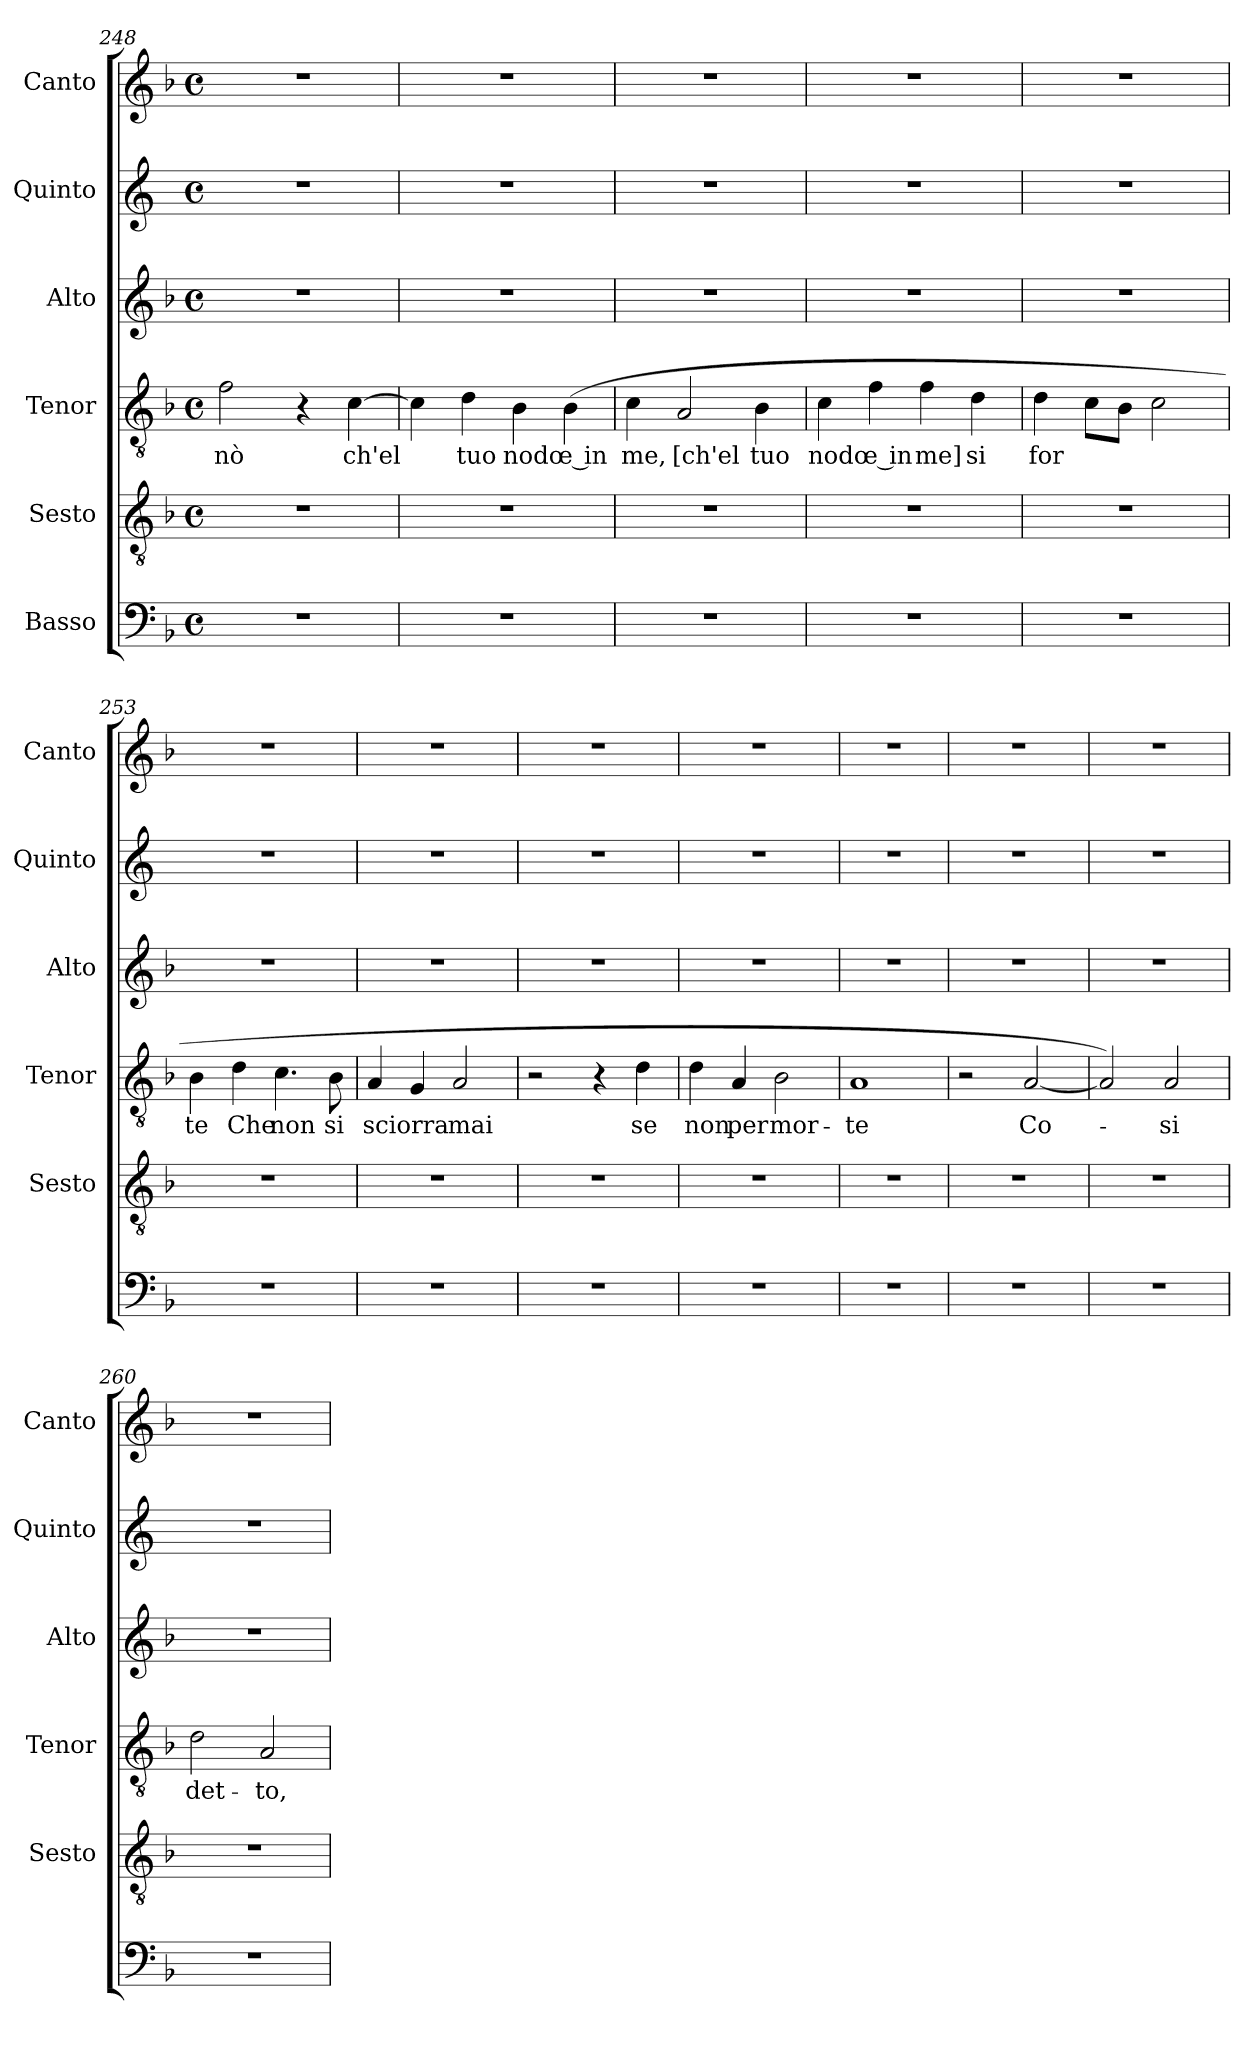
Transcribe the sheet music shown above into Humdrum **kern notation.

**kern	**kern	**kern	**text	**kern	**kern	**kern
*part6	*part5	*part4	*part4	*part3	*part2	*part1
*staff6	*staff5	*staff4	*staff4	*staff3	*staff2	*staff1
*I"Basso	*I"Sesto	*I"Tenor	*	*I"Alto	*I"Quinto	*I"Canto
*	*I'Sesto	*I'Tenor	*	*I'Alto	*I'Quinto	*I'Canto
*clefF4	*clefGv2	*clefGv2	*	*clefG2	*clefG2	*clefG2
*k[b-]	*k[b-]	*k[b-]	*	*k[b-]	*k[]	*k[b-]
*F:	*F:	*F:	*	*F:	*C:	*F:
*M4/4	*M4/4	*M4/4	*	*M4/4	*M4/4	*M4/4
*met(c)	*met(c)	*met(c)	*	*met(c)	*met(c)	*met(c)
=248	=248	=248	=248	=248	=248	=248
!	!	!	!LO:LY:b:cj	!	!	!
1r	1r	2f\	nò	1r	1r	1r
.	.	4r	.	.	.	.
!	!	!	!LO:LY:b	!	!	!
.	.	[>4c\	ch'el	.	.	.
=249	=249	=249	=249	=249	=249	=249
1r	1r	4c\]	.	1r	1r	1r
!	!	!	!LO:LY:b:cj	!	!	!
.	.	4d\	tuo	.	.	.
!	!	!	!LO:LY:b:cj	!	!	!
.	.	4B-\	nodo	.	.	.
!	!	!	!LO:LY:b:cj	!	!	!
.	.	(<4B-\	e in	.	.	.
=250	=250	=250	=250	=250	=250	=250
!	!	!	!LO:LY:b:cj	!	!	!
1r	1r	4c\	me,	1r	1r	1r
!	!	!	!LO:LY:b:cj	!	!	!
.	.	2A/	[ch'el	.	.	.
!	!	!	!LO:LY:b:cj	!	!	!
.	.	4B-\	tuo	.	.	.
=251	=251	=251	=251	=251	=251	=251
!	!	!	!LO:LY:b:cj	!	!	!
1r	1r	4c\	nodo	1r	1r	1r
!	!	!	!LO:LY:b:cj	!	!	!
.	.	4f\	e in	.	.	.
!	!	!	!LO:LY:b:cj	!	!	!
.	.	4f\	me]	.	.	.
!	!	!	!LO:LY:b:cj	!	!	!
.	.	4d\	si	.	.	.
=252	=252	=252	=252	=252	=252	=252
!	!	!	!LO:LY:b:cj	!	!	!
1r	1r	4d\	for	1r	1r	1r
.	.	8c\L	.	.	.	.
.	.	8B-\J	.	.	.	.
.	.	2c\	.	.	.	.
=253	=253	=253	=253	=253	=253	=253
!	!	!	!LO:LY:b:cj	!	!	!
1r	1r	4B-\	te	1r	1r	1r
!	!	!	!LO:LY:b:cj	!	!	!
.	.	4d\	Che	.	.	.
!	!	!	!LO:LY:b:cj	!	!	!
.	.	4.c\	non	.	.	.
!	!	!	!LO:LY:b:cj	!	!	!
.	.	8B-\	si	.	.	.
=254	=254	=254	=254	=254	=254	=254
!	!	!	!LO:LY:b:cj	!	!	!
1r	1r	4A/	sciorra	1r	1r	1r
.	.	4G/	.	.	.	.
!	!	!	!LO:LY:b:cj	!	!	!
.	.	2A/	mai	.	.	.
!!LO:LB:g=z
=255	=255	=255	=255	=255	=255	=255
1r	1r	2r	.	1r	1r	1r
.	.	4r	.	.	.	.
!	!	!	!LO:LY:b:cj	!	!	!
.	.	4d\	se	.	.	.
=256	=256	=256	=256	=256	=256	=256
!	!	!	!LO:LY:b:cj	!	!	!
1r	1r	4d\	non	1r	1r	1r
!	!	!	!LO:LY:b:cj	!	!	!
.	.	4A/	per	.	.	.
!	!	!	!LO:LY:b:cj	!	!	!
.	.	2B-\	mor-	.	.	.
=257	=257	=257	=257	=257	=257	=257
!	!	!	!LO:LY:b:cj	!	!	!
1r	1r	1A	-te	1r	1r	1r
=258	=258	=258	=258	=258	=258	=258
1r	1r	2r	.	1r	1r	1r
!	!	!	!LO:LY:b	!	!	!
.	.	[<2A/	Co-	.	.	.
=259	=259	=259	=259	=259	=259	=259
1r	1r	2A/])	.	1r	1r	1r
!	!	!	!LO:LY:b:cj	!	!	!
.	.	2A/	-si	.	.	.
=260	=260	=260	=260	=260	=260	=260
!	!	!	!LO:LY:b:cj	!	!	!
1r	1r	2d\	det-	1r	1r	1r
!	!	!	!LO:LY:b:cj	!	!	!
.	.	2A/	-to,	.	.	.
=	=	=	=	=	=	=
*-	*-	*-	*-	*-	*-	*-
